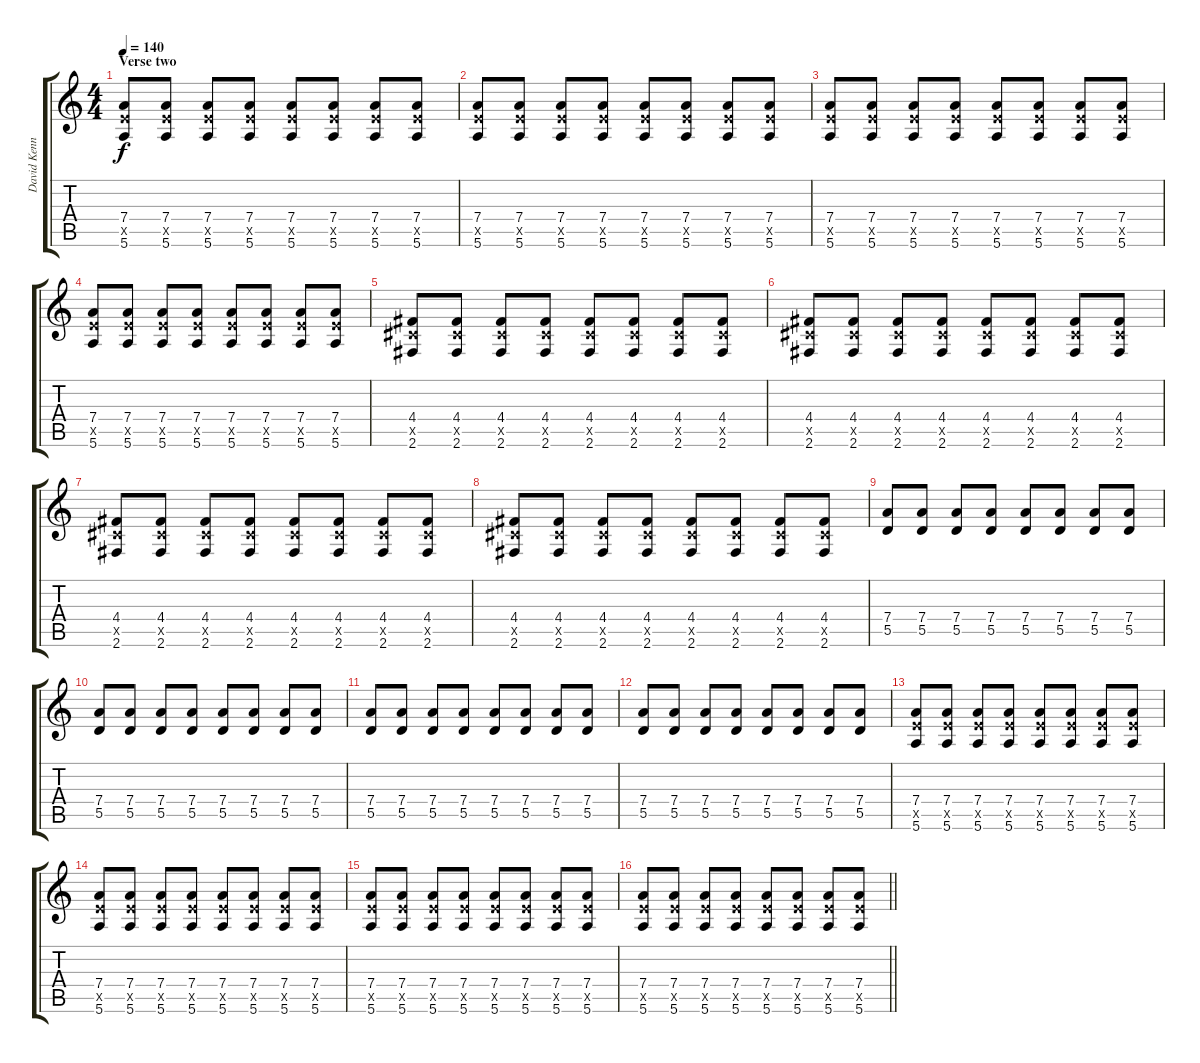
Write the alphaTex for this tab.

\track ("David Kennedy" "David Kenn") {instrument acousticguitarsteel}
\staff {score tabs}
\tuning (E4 B3 G3 D3 A2 E2) {hide}
\ts (4 4)
\section ("" "Verse two")
\tempo 140
\clef g2
\ks c
(7.4 7.5{x} 5.6).8{dy f} (7.4 7.5{x} 5.6).8 (7.4 7.5{x} 5.6).8 (7.4 7.5{x} 5.6).8 (7.4 7.5{x} 5.6).8 (7.4 7.5{x} 5.6).8 (7.4 7.5{x} 5.6).8 (7.4 7.5{x} 5.6).8 |
(7.4 7.5{x} 5.6).8 (7.4 7.5{x} 5.6).8 (7.4 7.5{x} 5.6).8 (7.4 7.5{x} 5.6).8 (7.4 7.5{x} 5.6).8 (7.4 7.5{x} 5.6).8 (7.4 7.5{x} 5.6).8 (7.4 7.5{x} 5.6).8 |
(7.4 7.5{x} 5.6).8 (7.4 7.5{x} 5.6).8 (7.4 7.5{x} 5.6).8 (7.4 7.5{x} 5.6).8 (7.4 7.5{x} 5.6).8 (7.4 7.5{x} 5.6).8 (7.4 7.5{x} 5.6).8 (7.4 7.5{x} 5.6).8 |
(7.4 7.5{x} 5.6).8 (7.4 7.5{x} 5.6).8 (7.4 7.5{x} 5.6).8 (7.4 7.5{x} 5.6).8 (7.4 7.5{x} 5.6).8 (7.4 7.5{x} 5.6).8 (7.4 7.5{x} 5.6).8 (7.4 7.5{x} 5.6).8 |
(4.4 4.5{x} 2.6).8 (4.4 4.5{x} 2.6).8 (4.4 4.5{x} 2.6).8 (4.4 4.5{x} 2.6).8 (4.4 4.5{x} 2.6).8 (4.4 4.5{x} 2.6).8 (4.4 4.5{x} 2.6).8 (4.4 4.5{x} 2.6).8 |
(4.4 4.5{x} 2.6).8 (4.4 4.5{x} 2.6).8 (4.4 4.5{x} 2.6).8 (4.4 4.5{x} 2.6).8 (4.4 4.5{x} 2.6).8 (4.4 4.5{x} 2.6).8 (4.4 4.5{x} 2.6).8 (4.4 4.5{x} 2.6).8 |
(4.4 4.5{x} 2.6).8 (4.4 4.5{x} 2.6).8 (4.4 4.5{x} 2.6).8 (4.4 4.5{x} 2.6).8 (4.4 4.5{x} 2.6).8 (4.4 4.5{x} 2.6).8 (4.4 4.5{x} 2.6).8 (4.4 4.5{x} 2.6).8 |
(4.4 4.5{x} 2.6).8 (4.4 4.5{x} 2.6).8 (4.4 4.5{x} 2.6).8 (4.4 4.5{x} 2.6).8 (4.4 4.5{x} 2.6).8 (4.4 4.5{x} 2.6).8 (4.4 4.5{x} 2.6).8 (4.4 4.5{x} 2.6).8 |
(7.4 5.5).8 (7.4 5.5).8 (7.4 5.5).8 (7.4 5.5).8 (7.4 5.5).8 (7.4 5.5).8 (7.4 5.5).8 (7.4 5.5).8 |
(7.4 5.5).8 (7.4 5.5).8 (7.4 5.5).8 (7.4 5.5).8 (7.4 5.5).8 (7.4 5.5).8 (7.4 5.5).8 (7.4 5.5).8 |
(7.4 5.5).8 (7.4 5.5).8 (7.4 5.5).8 (7.4 5.5).8 (7.4 5.5).8 (7.4 5.5).8 (7.4 5.5).8 (7.4 5.5).8 |
(7.4 5.5).8 (7.4 5.5).8 (7.4 5.5).8 (7.4 5.5).8 (7.4 5.5).8 (7.4 5.5).8 (7.4 5.5).8 (7.4 5.5).8 |
(7.4 7.5{x} 5.6).8 (7.4 7.5{x} 5.6).8 (7.4 7.5{x} 5.6).8 (7.4 7.5{x} 5.6).8 (7.4 7.5{x} 5.6).8 (7.4 7.5{x} 5.6).8 (7.4 7.5{x} 5.6).8 (7.4 7.5{x} 5.6).8 |
(7.4 7.5{x} 5.6).8 (7.4 7.5{x} 5.6).8 (7.4 7.5{x} 5.6).8 (7.4 7.5{x} 5.6).8 (7.4 7.5{x} 5.6).8 (7.4 7.5{x} 5.6).8 (7.4 7.5{x} 5.6).8 (7.4 7.5{x} 5.6).8 |
(7.4 7.5{x} 5.6).8 (7.4 7.5{x} 5.6).8 (7.4 7.5{x} 5.6).8 (7.4 7.5{x} 5.6).8 (7.4 7.5{x} 5.6).8 (7.4 7.5{x} 5.6).8 (7.4 7.5{x} 5.6).8 (7.4 7.5{x} 5.6).8 |
\barLineRight lightlight
(7.4 7.5{x} 5.6).8 (7.4 7.5{x} 5.6).8 (7.4 7.5{x} 5.6).8 (7.4 7.5{x} 5.6).8 (7.4 7.5{x} 5.6).8 (7.4 7.5{x} 5.6).8 (7.4 7.5{x} 5.6).8 (7.4 7.5{x} 5.6).8
